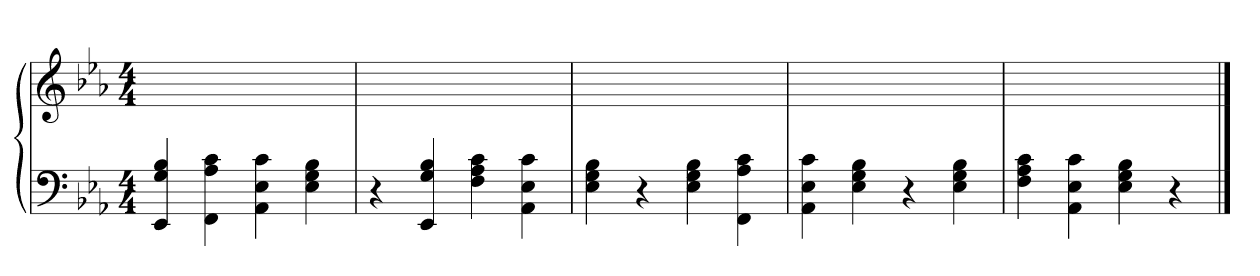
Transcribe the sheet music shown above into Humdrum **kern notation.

**kern	**kern
*part2	*part1
*staff2	*staff1
*clefF4	*clefG2
*k[b-e-a-]	*k[b-e-a-]
*E-:	*E-:
*M4/4	*M4/4
*MM60	*MM60
=1	=1
4EE- 4G 4B-	1ryy
4FF 4A- 4c	.
4AA- 4E- 4c	.
4E- 4G 4B-	.
=2	=2
4r	1ryy
4EE- 4G 4B-	.
4F 4A- 4c	.
4AA- 4E- 4c	.
=3	=3
4E- 4G 4B-	1ryy
4r	.
4E- 4G 4B-	.
4FF 4A- 4c	.
=4	=4
4AA- 4E- 4c	1ryy
4E- 4G 4B-	.
4r	.
4E- 4G 4B-	.
=5	=5
4F 4A- 4c	1ryy
4AA- 4E- 4c	.
4E- 4G 4B-	.
4r	.
==	==
*-	*-
